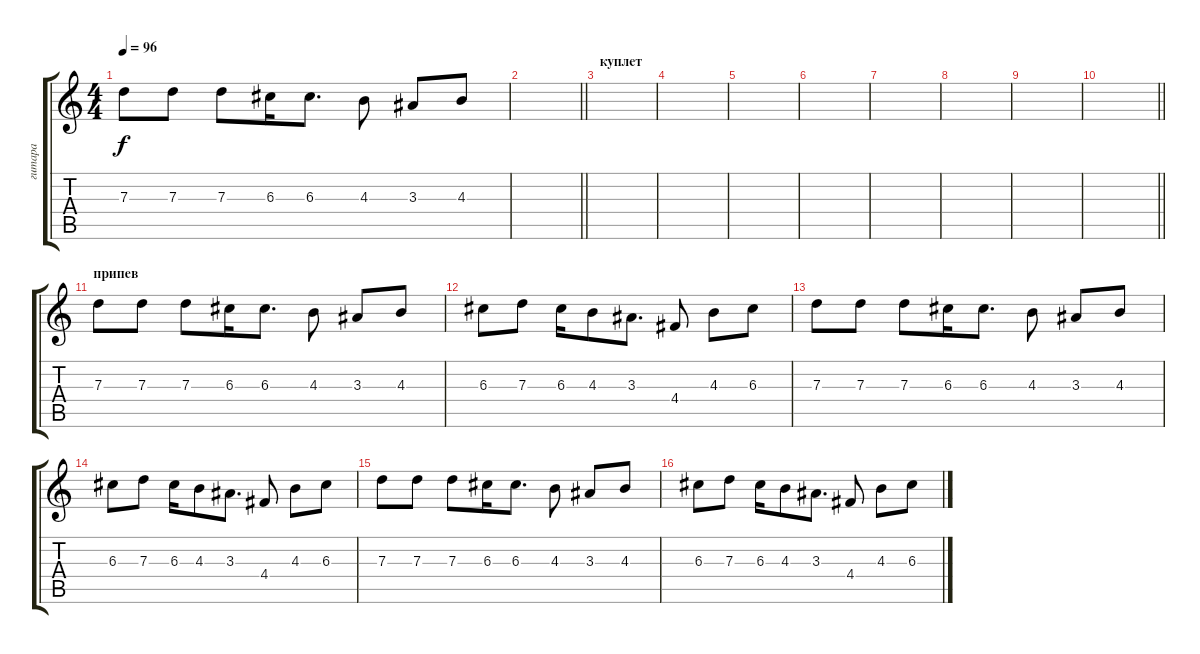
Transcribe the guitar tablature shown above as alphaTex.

\track ("гитара" "гитара") {instrument overdrivenguitar}
\staff {score tabs}
\tuning (E4 B3 G3 D3 A2 E2) {hide}
\ts (4 4)
\tempo 96
\clef g2
\ks c
7.3.8{dy f} 7.3.8 7.3.8 6.3.16 6.3.8{d} 4.3.8 3.3.8 4.3.8 |
\barLineRight lightlight
|
\section ("" "куплет")
|
|
|
|
|
|
|
\barLineRight lightlight
|
\section ("" "припев")
7.3.8 7.3.8 7.3.8 6.3.16 6.3.8{d} 4.3.8 3.3.8 4.3.8 |
6.3.8 7.3.8 6.3.16 4.3.8 3.3.8{d} 4.4.8 4.3.8 6.3.8 |
7.3.8 7.3.8 7.3.8 6.3.16 6.3.8{d} 4.3.8 3.3.8 4.3.8 |
6.3.8 7.3.8 6.3.16 4.3.8 3.3.8{d} 4.4.8 4.3.8 6.3.8 |
7.3.8 7.3.8 7.3.8 6.3.16 6.3.8{d} 4.3.8 3.3.8 4.3.8 |
6.3.8 7.3.8 6.3.16 4.3.8 3.3.8{d} 4.4.8 4.3.8 6.3.8
